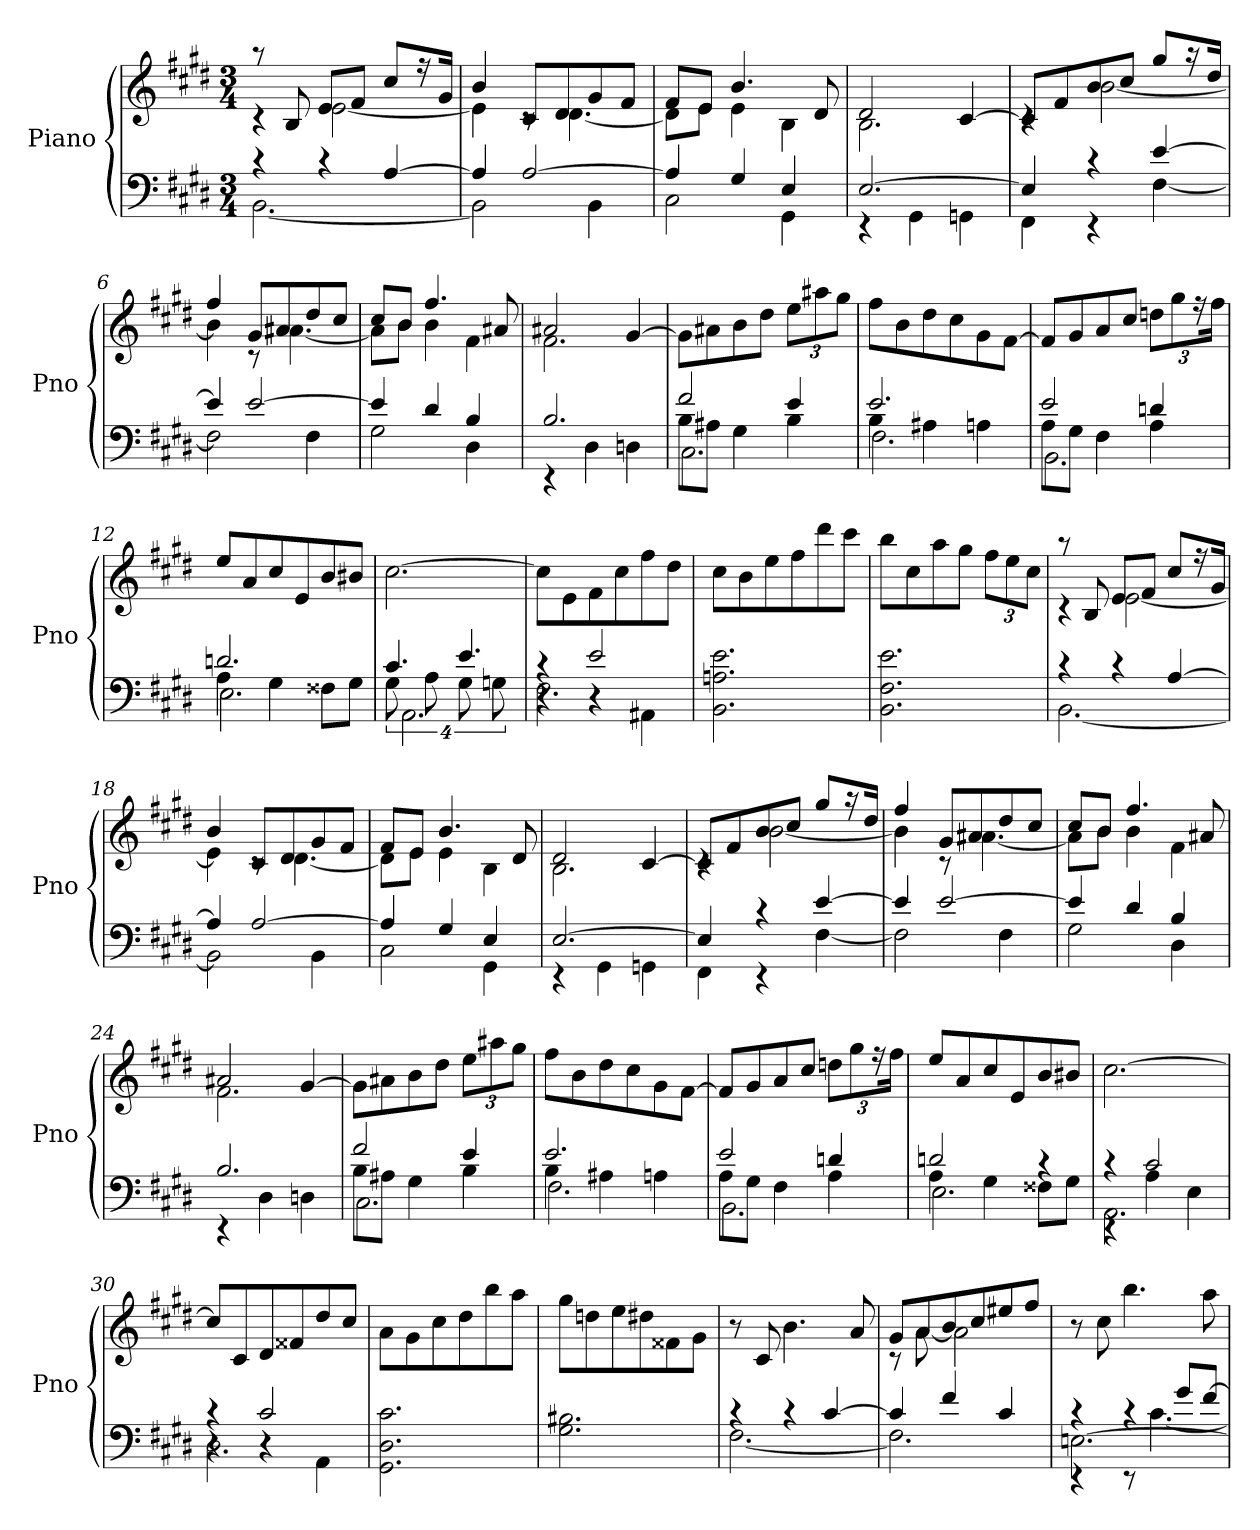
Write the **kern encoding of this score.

**kern	**kern
*part1	*part1
*staff2	*staff1
*I"Piano	*
*I'Pno	*
*clefF4	*clefG2
*k[f#c#g#d#]	*k[f#c#g#d#]
*E:	*E:
*M3/4	*M3/4
=1	=1
*^	*^
4rc	[2.BB	8raa	4rc
.	.	8B	.
4rc	.	8eL	[2e
.	.	8f#J	.
[4A	.	8cc#L	.
.	.	16r	.
.	.	16g#Jk	.
=2	=2	=2	=2
4A]	2BB]	4b	4e]
[2A	.	8c#L	8rc
.	.	8d#	[4.d#
.	4BB	8g#	.
.	.	8f#J	.
=3	=3	=3	=3
4A]	2C#	8f#L	8d#L]
.	.	8eJ	8eJ
4G#	.	4.b	4e
4E	4GG#	.	4B
.	.	8d#	.
=4	=4	=4	=4
[2.E	4rEE	2d#	2.B
.	4GG#	.	.
.	4GGn	[4c#	.
=5	=5	=5	=5
4E]	4FF#	8c#L]	4rc
.	.	8f#	.
4rc	4rEE	8b	[2b
.	.	8cc#J	.
[4e	[4F#	8gg#L	.
.	.	16r	.
.	.	16dd#Jk	.
=6	=6	=6	=6
4e]	2F#]	4ff#	4b]
[2e	.	8g#L	8rc
.	.	8a#X	[4.a#X
.	4F#	8dd#	.
.	.	8cc#J	.
=7	=7	=7	=7
4e]	2G#	8cc#L	8a#L]
.	.	8bJ	8bJ
4d#	.	4.ff#	4b
4B	4D#	.	4f#
.	.	8a#X	.
=8	=8	=8	=8
2.B	4rEE	2a#X	2.f#
.	4D#	.	.
.	4Dn	[4g#	.
*	*	*v	*v
=9	=9	=9
*	*^	*
2f#	8BL	2.C#\	8g#L]
.	8A#XJ	.	8a#X
.	4G#	.	8b
.	.	.	8dd#J
4e	4B	.	12eeL
.	.	.	12aa#X
.	.	.	12gg#J
=10	=10	=10	=10
2.e	4B	2.F#\	8ff#L
.	.	.	8b
.	4A#X	.	8dd#
.	.	.	8cc#
.	4An	.	8g#
.	.	.	[8f#J
=11	=11	=11	=11
2e	8AL	2.BB\	8f#L]
.	8G#J	.	8g#
.	4F#	.	8a
.	.	.	8cc#J
4dn	4A	.	12ddnL
.	.	.	12gg#
.	.	.	24r
.	.	.	24ff#Jk
=12	=12	=12	=12
2.dn	4A	2.E\	8eeL
.	.	.	8a
.	4G#	.	8cc#
.	.	.	8e
.	8F##XL	.	8b
.	8G#J	.	8b#XJ
=13	=13	=13	=13
4.c#	16%3G#	2.AA\	[2.cc#
.	16%3A	.	.
4.e	16%3G#	.	.
.	16%3Gn	.	.
=14	=14	=14	=14
4rc	2.F#	4r	8cc#L]
.	.	.	8e
2e	.	4r	8f#
.	.	.	8cc#
.	.	4AA#X\	8ff#
.	.	.	8dd#J
*v	*v	*v	*
=15	=15
2.BB 2.An 2.e	8cc#L
.	8b
.	8ee
.	8ff#
.	8ddd#
.	8ccc#J
=16	=16
2.BB 2.F# 2.e	8bbL
.	8cc#
.	8aa
.	8gg#J
.	12ff#L
.	12ee
.	12cc#J
=17	=17
*^	*^
4rc	[2.BB	8raa	4rc
.	.	8B	.
4rc	.	8eL	[2e
.	.	8f#J	.
[4A	.	8cc#L	.
.	.	16r	.
.	.	16g#Jk	.
=18	=18	=18	=18
4A]	2BB]	4b	4e]
[2A	.	8c#L	8rc
.	.	8d#	[4.d#
.	4BB	8g#	.
.	.	8f#J	.
=19	=19	=19	=19
4A]	2C#	8f#L	8d#L]
.	.	8eJ	8eJ
4G#	.	4.b	4e
4E	4GG#	.	4B
.	.	8d#	.
=20	=20	=20	=20
[2.E	4rEE	2d#	2.B
.	4GG#	.	.
.	4GGn	[4c#	.
=21	=21	=21	=21
4E]	4FF#	8c#L]	4rc
.	.	8f#	.
4rc	4rEE	8b	[2b
.	.	8cc#J	.
[4e	[4F#	8gg#L	.
.	.	16r	.
.	.	16dd#Jk	.
=22	=22	=22	=22
4e]	2F#]	4ff#	4b]
[2e	.	8g#L	8rc
.	.	8a#X	[4.a#X
.	4F#	8dd#	.
.	.	8cc#J	.
=23	=23	=23	=23
4e]	2G#	8cc#L	8a#L]
.	.	8bJ	8bJ
4d#	.	4.ff#	4b
4B	4D#	.	4f#
.	.	8a#X	.
=24	=24	=24	=24
2.B	4rEE	2a#X	2.f#
.	4D#	.	.
.	4Dn	[4g#	.
*	*	*v	*v
=25	=25	=25
*	*^	*
2f#	8BL	2.C#\	8g#L]
.	8A#XJ	.	8a#X
.	4G#	.	8b
.	.	.	8dd#J
4e	4B	.	12eeL
.	.	.	12aa#X
.	.	.	12gg#J
=26	=26	=26	=26
2.e	4B	2.F#\	8ff#L
.	.	.	8b
.	4A#X	.	8dd#
.	.	.	8cc#
.	4An	.	8g#
.	.	.	[8f#J
=27	=27	=27	=27
2e	8AL	2.BB\	8f#L]
.	8G#J	.	8g#
.	4F#	.	8a
.	.	.	8cc#J
4dn	4A	.	12ddnL
.	.	.	12gg#
.	.	.	24r
.	.	.	24ff#Jk
=28	=28	=28	=28
2dn	4A	2.E\	8eeL
.	.	.	8a
.	4G#	.	8cc#
.	.	.	8e
4rc	8F##XL	.	8b
.	8G#J	.	8b#XJ
=29	=29	=29	=29
4rc	4rEE	2.AA\	[2.cc#
2c#	4A	.	.
.	4E	.	.
=30	=30	=30	=30
4rc	2.D#	4r	8cc#L]
.	.	.	8c#
2c#	.	4r	8d#
.	.	.	8f##X
.	.	4AA\	8dd#
.	.	.	8cc#J
*v	*v	*v	*
=31	=31
2.GG# 2.D# 2.c#	8aL
.	8g#
.	8cc#
.	8dd#
.	8bb
.	8aaJ
=32	=32
2.G# 2.B#X	8gg#L
.	8ddn
.	8ee
.	8dd#X
.	8f##X
.	8g#J
=33	=33
*^	*
4rc	[2.F#	8r
.	.	8c#
4rc	.	4.b
[4c#	.	.
.	.	8a
=34	=34	=34
*	*	*^
4c#]	2.F#]	8g#L	8rc
.	.	8a	[8a
4f#	.	8b	2a]
.	.	8cc#	.
4c#	.	8ee#X	.
.	.	8ff#J	.
*	*	*v	*v
=35	=35	=35
*	*^	*
4rc	4rEE	[2.En\	8r
.	.	.	8cc#
4rc	8rEE	.	4.bb
.	[4.c#	.	.
8g#L	.	.	.
[8f#J	.	.	8aa
*v	*v	*v	*
=	=
*-	*-
